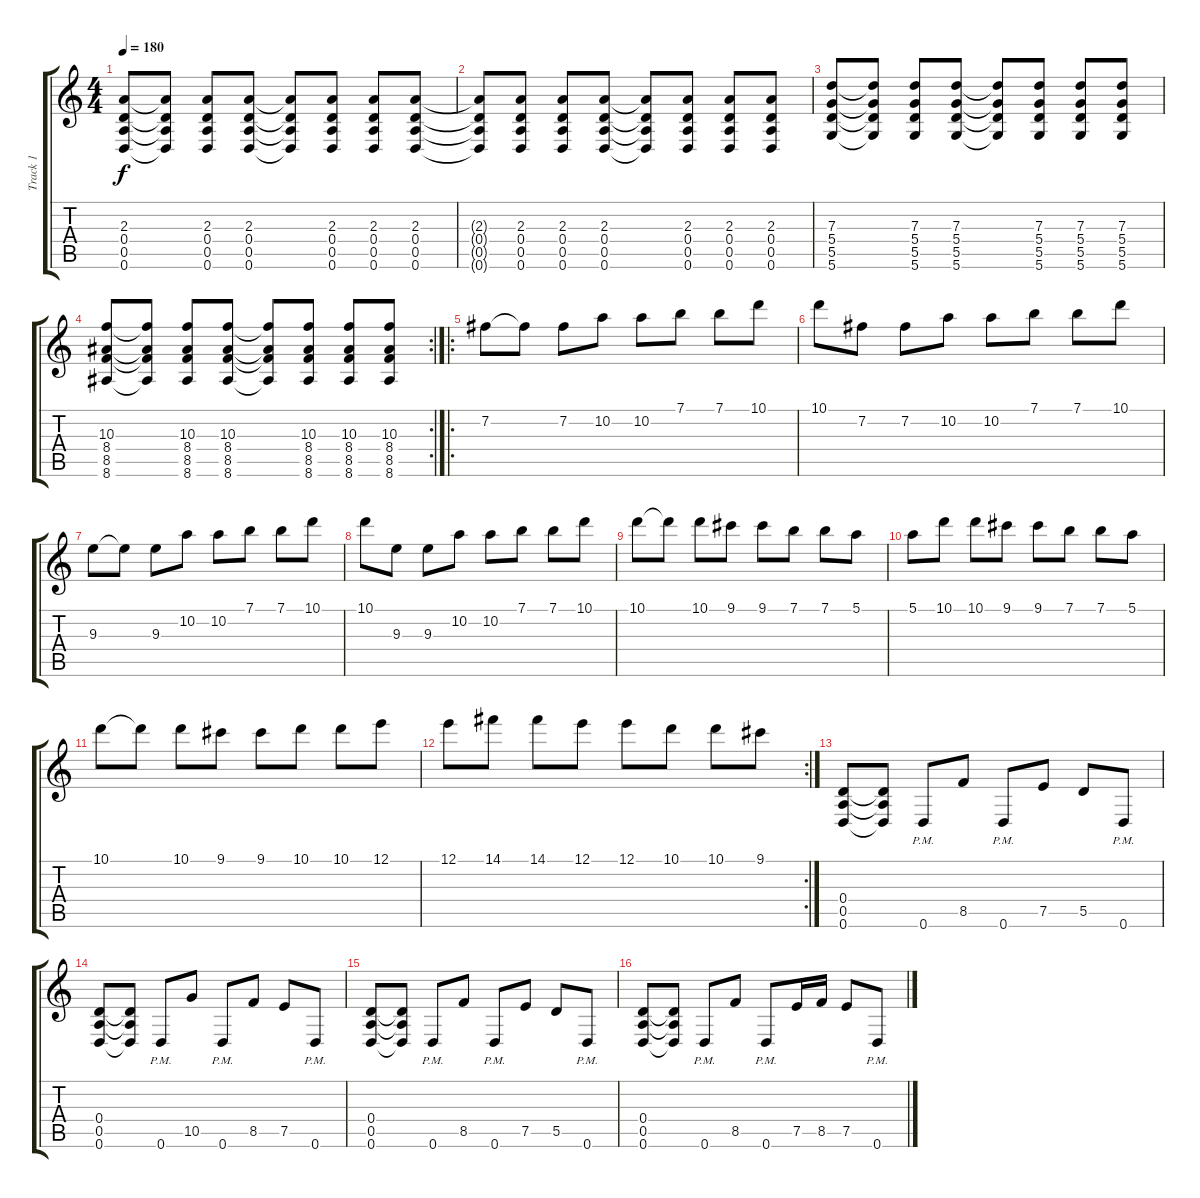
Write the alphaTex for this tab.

\track ("Track 1" "Track 1") {instrument distortionguitar}
\staff {score tabs}
\tuning (E4 B3 G3 D3 A2 D2) {hide}
\ts (4 4)
\tempo 180
\clef g2
\ks c
(2.3 0.4 0.5 0.6).8{dy f} (2.3{t} 0.4{t} 0.5{t} 0.6{t}).8 (2.3 0.4 0.5 0.6).8 (2.3 0.4 0.5 0.6).8 (2.3{t} 0.4{t} 0.5{t} 0.6{t}).8 (2.3 0.4 0.5 0.6).8 (2.3 0.4 0.5 0.6).8 (2.3 0.4 0.5 0.6).8 |
(2.3{t} 0.4{t} 0.5{t} 0.6{t}).8 (2.3 0.4 0.5 0.6).8 (2.3 0.4 0.5 0.6).8 (2.3 0.4 0.5 0.6).8 (2.3{t} 0.4{t} 0.5{t} 0.6{t}).8 (2.3 0.4 0.5 0.6).8 (2.3 0.4 0.5 0.6).8 (2.3 0.4 0.5 0.6).8 |
(7.3 5.4 5.5 5.6).8 (7.3{t} 5.4{t} 5.5{t} 5.6{t}).8 (7.3 5.4 5.5 5.6).8 (7.3 5.4 5.5 5.6).8 (7.3{t} 5.4{t} 5.5{t} 5.6{t}).8 (7.3 5.4 5.5 5.6).8 (7.3 5.4 5.5 5.6).8 (7.3 5.4 5.5 5.6).8 |
\rc 2
(10.3 8.4 8.5 8.6).8 (10.3{t} 8.4{t} 8.5{t} 8.6{t}).8 (10.3 8.4 8.5 8.6).8 (10.3 8.4 8.5 8.6).8 (10.3{t} 8.4{t} 8.5{t} 8.6{t}).8 (10.3 8.4 8.5 8.6).8 (10.3 8.4 8.5 8.6).8 (10.3 8.4 8.5 8.6).8 |
\ro
7.2.8 7.2{t}.8 7.2.8 10.2.8 10.2.8 7.1.8 7.1.8 10.1.8 |
10.1.8 7.2.8 7.2.8 10.2.8 10.2.8 7.1.8 7.1.8 10.1.8 |
9.3.8 9.3{t}.8 9.3.8 10.2.8 10.2.8 7.1.8 7.1.8 10.1.8 |
10.1.8 9.3.8 9.3.8 10.2.8 10.2.8 7.1.8 7.1.8 10.1.8 |
10.1.8 10.1{t}.8 10.1.8 9.1.8 9.1.8 7.1.8 7.1.8 5.1.8 |
5.1.8 10.1.8 10.1.8 9.1.8 9.1.8 7.1.8 7.1.8 5.1.8 |
10.1.8 10.1{t}.8 10.1.8 9.1.8 9.1.8 10.1.8 10.1.8 12.1.8 |
\rc 2
12.1.8 14.1.8 14.1.8 12.1.8 12.1.8 10.1.8 10.1.8 9.1.8 |
(0.4 0.5 0.6).8 (0.4{t} 0.5{t} 0.6{t}).8 0.6{pm}.8 8.5.8 0.6{pm}.8 7.5.8 5.5.8 0.6{pm}.8 |
(0.4 0.5 0.6).8 (0.4{t} 0.5{t} 0.6{t}).8 0.6{pm}.8 10.5.8 0.6{pm}.8 8.5.8 7.5.8 0.6{pm}.8 |
(0.4 0.5 0.6).8 (0.4{t} 0.5{t} 0.6{t}).8 0.6{pm}.8 8.5.8 0.6{pm}.8 7.5.8 5.5.8 0.6{pm}.8 |
(0.4 0.5 0.6).8 (0.4{t} 0.5{t} 0.6{t}).8 0.6{pm}.8 8.5.8 0.6{pm}.8 7.5.16 8.5.16 7.5.8 0.6{pm}.8
